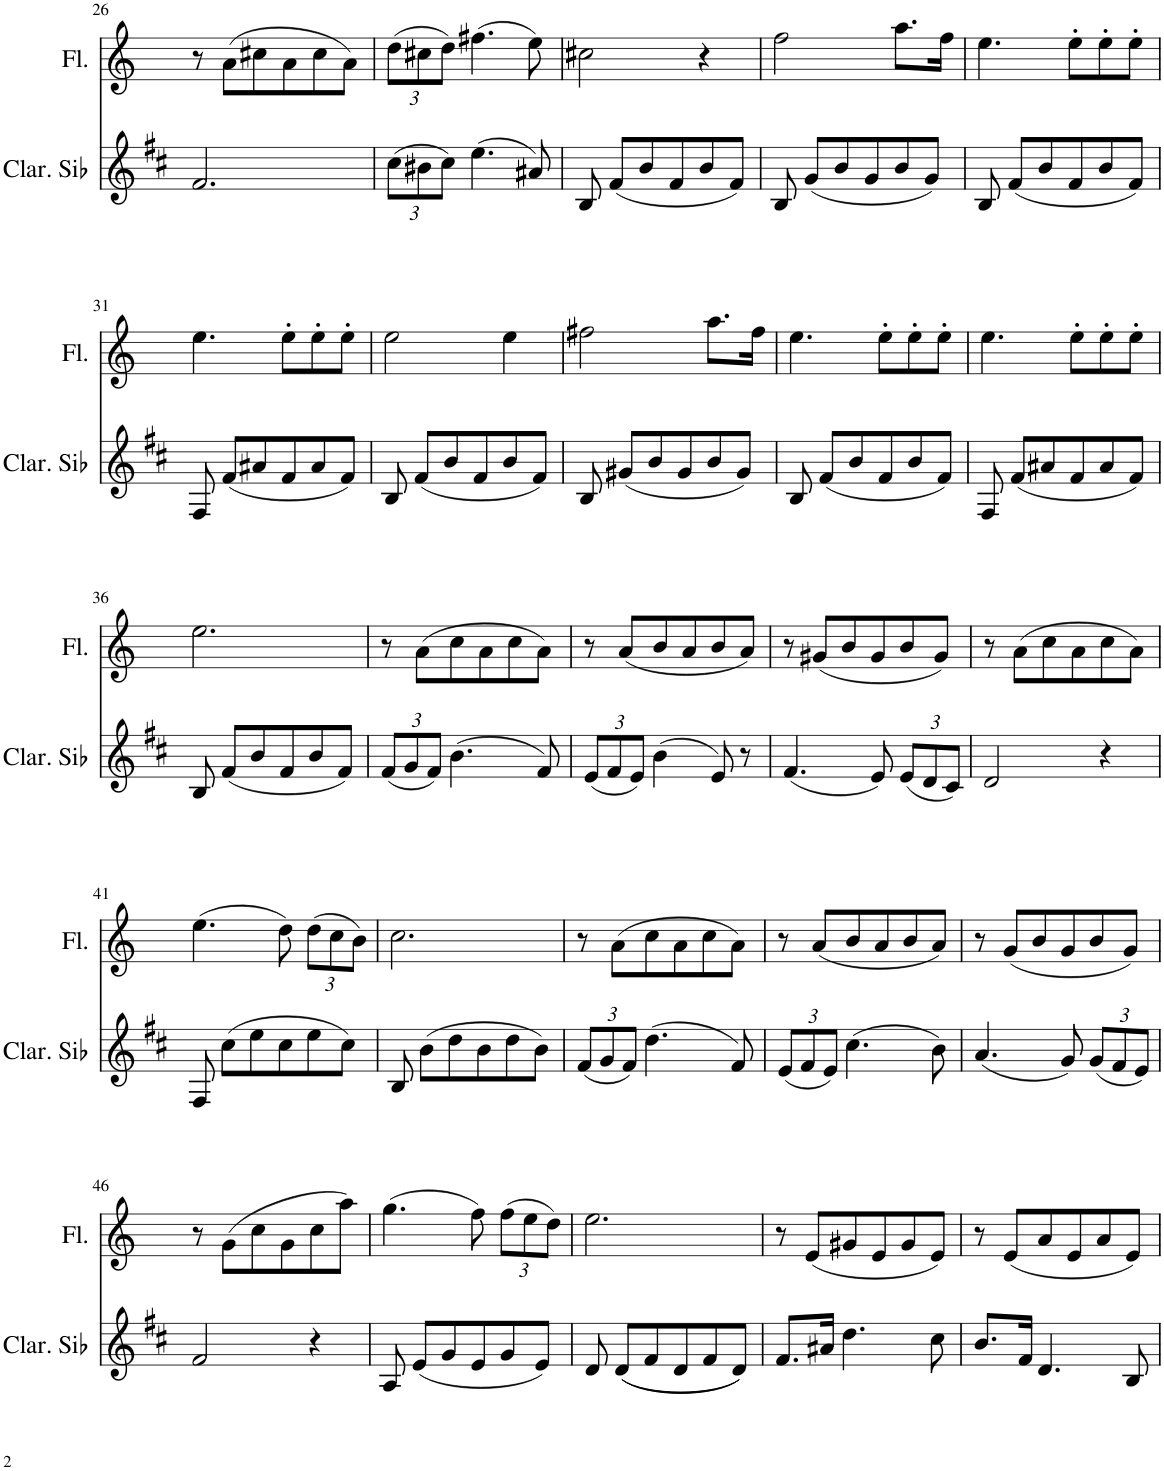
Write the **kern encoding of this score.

**kern	**kern
*part2	*part1
*staff2	*staff1
*I"Clarinette en Sib	*I"Flûte
*I'Clar. Sib	*I'Fl.
!!LO:PB:g=z
*clefG2	*clefG2
*Trd1c2	*
*k[f#c#]	*k[]
*M3/4	*M3/4
=26	=26
2.f#/	8r
.	(8a\L
.	8cc#X\
.	8a\
.	8cc#\
.	8a\J)
=27	=27
*Xbrackettup	*Xbrackettup
(12cc#\L	(12dd\L
12b#X\	12cc#X\
12cc#\J)	12dd\J)
(4.ee\	(4.ff#X\
8a#X/)	8ee\)
=28	=28
8B/	2cc#X\
(8f#/L	.
8b/	.
8f#/	.
8b/	4r
8f#/J)	.
=29	=29
8B/	2ff\
(8g/L	.
8b/	.
8g/	.
8b/	8.aa\L
8g/J)	.
.	16ff\Jk
=30	=30
8B/	4.ee\
(8f#/L	.
8b/	.
8f#/	8ee'\L
8b/	8ee'\
8f#/J)	8ee'\J
!!LO:LB:g=z
=31	=31
8F#/	4.ee\
(8f#/L	.
8a#X/	.
8f#/	8ee'\L
8a#/	8ee'\
8f#/J)	8ee'\J
=32	=32
8B/	2ee\
(8f#/L	.
8b/	.
8f#/	.
8b/	4ee\
8f#/J)	.
=33	=33
8B/	2ff#X\
(8g#X/L	.
8b/	.
8g#/	.
8b/	8.aa\L
8g#/J)	.
.	16ff#\Jk
=34	=34
8B/	4.ee\
(8f#/L	.
8b/	.
8f#/	8ee'\L
8b/	8ee'\
8f#/J)	8ee'\J
=35	=35
8F#/	4.ee\
(8f#/L	.
8a#X/	.
8f#/	8ee'\L
8a#/	8ee'\
8f#/J)	8ee'\J
!!LO:LB:g=z
=36	=36
8B/	2.ee\
(8f#/L	.
8b/	.
8f#/	.
8b/	.
8f#/J)	.
=37	=37
(12f#/L	8r
12g/	.
.	(8a\L
12f#/J)	.
(4.b\	8cc\
.	8a\
.	8cc\
8f#/)	8a\J)
=38	=38
(12e/L	8r
12f#/	.
.	(8a/L
12e/J)	.
(4b\	8b/
.	8a/
8e/)	8b/
8r	8a/J)
=39	=39
(4.f#/	8r
.	(8g#X/L
.	8b/
8e/)	8g#/
(12e/L	8b/
12d/	.
.	8g#/J)
12c#/J)	.
=40	=40
2d/	8r
.	(8a\L
.	8cc\
.	8a\
4r	8cc\
.	8a\J)
!!LO:LB:g=z
=41	=41
8F#/	(4.ee\
(8cc#\L	.
8ee\	.
8cc#\	8dd\)
8ee\	(12dd\L
.	12cc\
8cc#\J)	.
.	12b\J)
=42	=42
8B/	2.cc\
(8b\L	.
8dd\	.
8b\	.
8dd\	.
8b\J)	.
=43	=43
(12f#/L	8r
12g/	.
.	(8a\L
12f#/J)	.
(4.dd\	8cc\
.	8a\
.	8cc\
8f#/)	8a\J)
=44	=44
(12e/L	8r
12f#/	.
.	(8a/L
12e/J)	.
(4.cc#\	8b/
.	8a/
.	8b/
8b\)	8a/J)
=45	=45
(4.a/	8r
.	(8g/L
.	8b/
8g/)	8g/
(12g/L	8b/
12f#/	.
.	8g/J)
12e/J)	.
!!LO:LB:g=z
=46	=46
2f#/	8r
.	(8g\L
.	8cc\
.	8g\
4r	8cc\
.	8aa\J)
=47	=47
8A/	(4.gg\
(8e/L	.
8g/	.
8e/	8ff\)
8g/	(12ff\L
.	12ee\
8e/J)	.
.	12dd\J)
=48	=48
8d/	2.ee\
((8d/L	.
8f#/	.
8d/	.
8f#/	.
8d/J))	.
=49	=49
8.f#/L	8r
.	(8e/L
16a#X/Jk	.
4.dd\	8g#X/
.	8e/
.	8g#/
8cc#\	8e/J)
=50	=50
8.b/L	8r
.	(8e/L
16f#/Jk	.
4.d/	8a/
.	8e/
.	8a/
8B/	8e/J)
=	=
*-	*-
